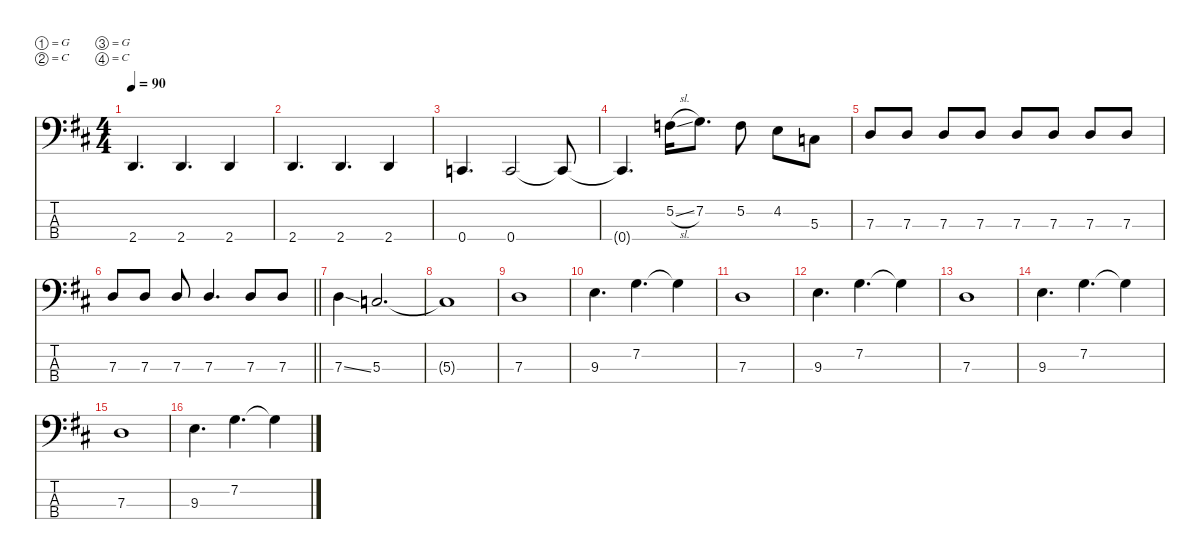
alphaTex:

\defaultSystemsLayout 4
\hideDynamics
\bracketExtendMode nobrackets
\singleTrackTrackNamePolicy hidden
\multiTrackTrackNamePolicy hidden
\otherSystemsTrackNameOrientation horizontal
\track ("Bass" "el.bs.") {instrument electricbassfinger}
\staff {score tabs}
\tuning (G2 C2 G1 C1)
\ts (4 4)
\tempo 90
\clef f4
\ks bminor
2.4{acc forcenatural}.4{d dy f beam Up} 2.4{acc forcenatural}.4{d beam Up} 2.4{acc forcenatural}.4{beam Up} |
2.4{acc forcenatural}.4{d beam Up} 2.4{acc forcenatural}.4{d beam Up} 2.4{acc forcenatural}.4{beam Up} |
0.4{acc forcenatural}.4{d beam Up} 0.4{acc forcenatural}.2{beam Up} 0.4{t acc forcenatural}.8{beam Up} |
0.4{t acc forcenatural}.4{d beam Up} 5.2{sl acc forcenatural}.16{beam Down} 7.2{acc forcenatural}.8{d beam Down} 5.2{acc forcenatural}.8{beam Down} 4.2{acc forcenatural}.8{beam Down} 5.3{acc forcenatural}.8{beam Down} |
7.3{acc forcenatural}.8{beam Up} 7.3{acc forcenatural}.8{beam Up} 7.3{acc forcenatural}.8{beam Up} 7.3{acc forcenatural}.8{beam Up} 7.3{acc forcenatural}.8{beam Up} 7.3{acc forcenatural}.8{beam Up} 7.3{acc forcenatural}.8{beam Up} 7.3{acc forcenatural}.8{beam Up} |
\barLineRight lightlight
7.3{acc forcenatural}.8{beam Up} 7.3{acc forcenatural}.8{beam Up} 7.3{acc forcenatural}.8{beam Up} 7.3{acc forcenatural}.4{d beam Up} 7.3{acc forcenatural}.8{dy mf beam Up} 7.3{acc forcenatural}.8{beam Up} |
7.3{ss acc forcenatural}.4{beam Down} 5.3{acc forcenatural}.2{d dy mp beam Up} |
5.3{t acc forcenatural}.1{dy f beam Up} |
7.3{acc forcenatural}.1{dy pp beam Down} |
9.3{acc forcenatural}.4{d beam Down} 7.2{acc forcenatural}.4{d beam Down} 7.2{t acc forcenatural}.4{beam Down} |
7.3{acc forcenatural}.1{beam Down} |
9.3{acc forcenatural}.4{d beam Down} 7.2{acc forcenatural}.4{d beam Down} 7.2{t acc forcenatural}.4{beam Down} |
7.3{acc forcenatural}.1{beam Down} |
9.3{acc forcenatural}.4{d beam Down} 7.2{acc forcenatural}.4{d beam Down} 7.2{t acc forcenatural}.4{beam Down} |
7.3{acc forcenatural}.1{beam Down} |
9.3{acc forcenatural}.4{d beam Down} 7.2{acc forcenatural}.4{d beam Down} 7.2{t acc forcenatural}.4{beam Down}
